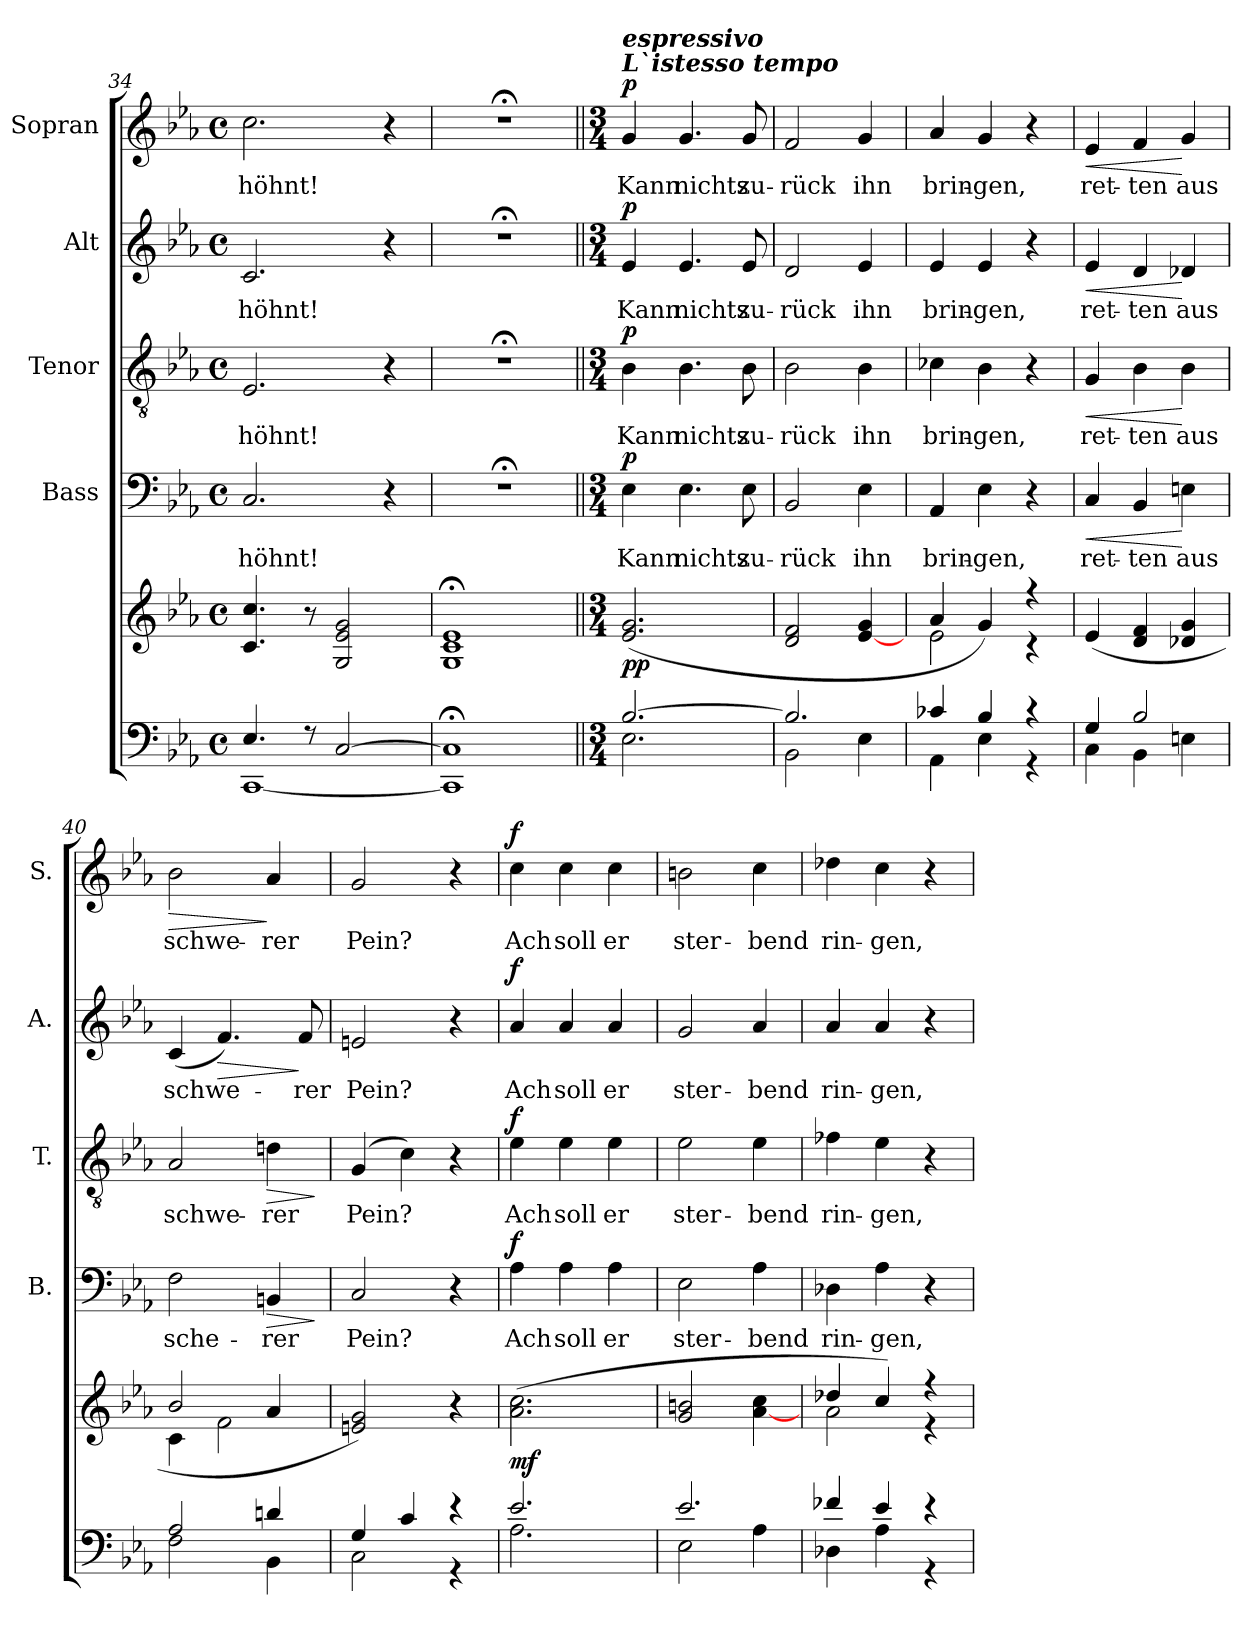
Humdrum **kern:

**kern	**kern	**dynam	**kern	**text	**dynam	**kern	**text	**dynam	**kern	**text	**dynam	**kern	**text	**dynam
*part5	*part5	*part5	*part4	*part4	*part4	*part3	*part3	*part3	*part2	*part2	*part2	*part1	*part1	*part1
*staff6	*staff5	*staff5/6	*staff4	*staff4	*staff4	*staff3	*staff3	*staff3	*staff2	*staff2	*staff2	*staff1	*staff1	*staff1
*	*	*	*I"Bass	*	*	*I"Tenor	*	*	*I"Alt	*	*	*I"Sopran	*	*
*	*	*	*I'B.	*	*	*I'T.	*	*	*I'A.	*	*	*I'S.	*	*
*clefF4	*clefG2	*	*clefF4	*	*	*clefGv2	*	*	*clefG2	*	*	*clefG2	*	*
*k[b-e-a-]	*k[b-e-a-]	*	*k[b-e-a-]	*	*	*k[b-e-a-]	*	*	*k[b-e-a-]	*	*	*k[b-e-a-]	*	*
*E-:	*E-:	*	*E-:	*	*	*E-:	*	*	*E-:	*	*	*E-:	*	*
*M4/4	*M4/4	*	*M4/4	*	*	*M4/4	*	*	*M4/4	*	*	*M4/4	*	*
*met(c)	*met(c)	*	*met(c)	*	*	*met(c)	*	*	*met(c)	*	*	*met(c)	*	*
=34	=34	=34	=34	=34	=34	=34	=34	=34	=34	=34	=34	=34	=34	=34
*^	*	*	*	*	*	*	*	*	*	*	*	*	*	*
!	!	!	!	!	!LO:LY:b	!	!	!LO:LY:b	!	!	!LO:LY:b	!	!	!LO:LY:b	!
4.E-/	[<1CC	4.c/ 4.cc/	.	2.C/	-höhnt!	.	2.E-/	-höhnt!	.	2.c/	-höhnt!	.	2.cc\	-höhnt!	.
8rF	.	8r	.	.	.	.	.	.	.	.	.	.	.	.	.
[>2C/	.	2G/ 2e-/ 2g/	.	.	.	.	.	.	.	.	.	.	.	.	.
.	.	.	.	4r	.	.	4r	.	.	4r	.	.	4r	.	.
=35	=35	=35	=35	=35	=35	=35	=35	=35	=35	=35	=35	=35	=35	=35	=35
1C;<]	1CC]	1G;< 1c;< 1e-;<	.	1r;<	.	.	1r;<	.	.	1r;<	.	.	1r;<	.	.
!!LO:LB:g=z
=36||	=36||	=36||	=36||	=36||	=36||	=36||	=36||	=36||	=36||	=36||	=36||	=36||	=36||	=36||	=36||
*M3/4	*	*M3/4	*	*M3/4	*	*	*M3/4	*	*	*M3/4	*	*	*M3/4	*	*
!	!	!	!	!	!	!	!	!	!	!	!	!	!LO:TX:a:Bi:t=L`istesso tempo	!	!
!	!	!	!	!	!	!	!	!	!	!	!	!	!LO:TX:a:Bi:t=espressivo	!	!
!	!	!	!LO:DY:b	!	!LO:LY:b	!LO:DY:a	!	!LO:LY:b	!LO:DY:a	!	!LO:LY:b	!LO:DY:a	!	!LO:LY:b	!LO:DY:a
[>2.B-/	2.E-\	(2.e-/ 2.g/	pp	4E-\	Kann	p	4B-\	Kann	p	4e-/	Kann	p	4g/	Kann	p
!	!	!	!	!	!LO:LY:b	!	!	!LO:LY:b	!	!	!LO:LY:b	!	!	!LO:LY:b	!
.	.	.	.	4.E-\	nichts	.	4.B-\	nichts	.	4.e-/	nichts	.	4.g/	nichts	.
!	!	!	!	!	!LO:LY:b	!	!	!LO:LY:b	!	!	!LO:LY:b	!	!	!LO:LY:b	!
.	.	.	.	8E-\	zu-	.	8B-\	zu-	.	8e-/	zu-	.	8g/	zu-	.
=37	=37	=37	=37	=37	=37	=37	=37	=37	=37	=37	=37	=37	=37	=37	=37
!	!	!	!	!	!LO:LY:b	!	!	!LO:LY:b	!	!	!LO:LY:b	!	!	!LO:LY:b	!
2.B-/]	2BB-\	2d/ 2f/	.	2BB-/	-rück	.	2B-\	-rück	.	2d/	-rück	.	2f/	-rück	.
!	!	!	!	!	!LO:LY:b	!	!	!LO:LY:b	!	!	!LO:LY:b	!	!	!LO:LY:b	!
.	4E-\	[4e-/ 4g/	.	4E-\	ihn	.	4B-\	ihn	.	4e-/	ihn	.	4g/	ihn	.
=38	=38	=38	=38	=38	=38	=38	=38	=38	=38	=38	=38	=38	=38	=38	=38
*	*	*^	*	*	*	*	*	*	*	*	*	*	*	*	*
!	!	!	!	!	!	!LO:LY:b	!	!	!LO:LY:b	!	!	!LO:LY:b	!	!	!LO:LY:b	!
4c-X/	4AA-\	4a-/	2e-\	.	4AA-/	brin-	.	4c-X\	brin-	.	4e-/	brin-	.	4a-/	brin-	.
!	!	!	!	!	!	!LO:LY:b	!	!	!LO:LY:b	!	!	!LO:LY:b	!	!	!LO:LY:b	!
4B-/	4E-\	4g/)	.	.	4E-\	-gen,	.	4B-\	-gen,	.	4e-/	-gen,	.	4g/	-gen,	.
4r	4r	4r	4r	.	4r	.	.	4r	.	.	4r	.	.	4r	.	.
=39	=39	=39	=39	=39	=39	=39	=39	=39	=39	=39	=39	=39	=39	=39	=39	=39
!	!	!	!	!	!	!LO:LY:b	!LO:HP:b	!	!LO:LY:b	!LO:HP:b	!	!LO:LY:b	!LO:HP:b	!	!LO:LY:b	!LO:HP:b
*	*	*v	*v	*	*	*	*	*	*	*	*	*	*	*	*	*
4G/	4C\	(4e-/	.	4C/	ret-	<	4G/	ret-	<	4e-/	ret-	<	4e-/	ret-	<
!	!	!	!	!	!LO:LY:b	!	!	!LO:LY:b	!	!	!LO:LY:b	!	!	!LO:LY:b	!
2B-/	4BB-\	4d/ 4f/	.	4BB-/	-ten	.	4B-\	-ten	.	4d/	-ten	.	4f/	-ten	.
!	!	!	!	!	!LO:LY:b	!	!	!LO:LY:b	!	!	!LO:LY:b	!	!	!LO:LY:b	!
.	4En\	4d-X/ 4g/	.	4En\	aus	[	4B-\	aus	[	4d-X/	aus	[	4g/	aus	[
=40	=40	=40	=40	=40	=40	=40	=40	=40	=40	=40	=40	=40	=40	=40	=40
*	*	*^	*	*	*	*	*	*	*	*	*	*	*	*	*
!	!	!	!	!	!	!LO:LY:b	!	!	!LO:LY:b	!	!	!LO:LY:b	!	!	!LO:LY:b	!LO:HP:b
2A-/	2F\	2b-/	4c\	.	2F\	sche-	.	2A-/	schwe-	.	(<4c/	schwe-	.	2b-\	schwe-	>
!	!	!	!	!	!	!	!	!	!	!	!	!	!LO:HP:b	!	!	!
.	.	.	2f\	.	.	.	.	.	.	.	4.f/)	.	>	.	.	.
!	!	!	!	!	!	!LO:LY:b	!LO:HP:b	!	!LO:LY:b	!LO:HP:b	!	!	!	!	!LO:LY:b	!
4dn/	4BB-\	4a-/	.	.	4BBn/	-rer	>	4dn\	-rer	>	.	.	.	4a-/	-rer	]
!	!	!	!	!	!	!	!	!	!	!	!	!LO:LY:b	!	!	!	!
.	.	.	.	.	.	.	.	.	.	.	8f/	-rer	]	.	.	.
*v	*v	*	*	*	*	*	*	*	*	*	*	*	*	*	*	*
*	*v	*v	*	*	*	*	*	*	*	*	*	*	*	*	*
.	.	.	.	.	]	.	.	]	.	.	.	.	.	.
=41	=41	=41	=41	=41	=41	=41	=41	=41	=41	=41	=41	=41	=41	=41
*^	*	*	*	*	*	*	*	*	*	*	*	*	*	*
!	!	!	!	!	!LO:LY:b	!	!	!LO:LY:b	!	!	!LO:LY:b	!	!	!LO:LY:b	!
4G/	2C\	2en/ 2g/)	.	2C/	Pein?	.	(4G/	Pein?	.	2en/	Pein?	.	2g/	Pein?	.
4c/	.	.	.	.	.	.	4c\)	.	.	.	.	.	.	.	.
4r	4r	4r	.	4r	.	.	4r	.	.	4r	.	.	4r	.	.
=42	=42	=42	=42	=42	=42	=42	=42	=42	=42	=42	=42	=42	=42	=42	=42
!	!	!	!LO:DY:b	!	!LO:LY:b	!LO:DY:a	!	!LO:LY:b	!LO:DY:a	!	!LO:LY:b	!LO:DY:a	!	!LO:LY:b	!LO:DY:a
2.e-/	2.A-\	(>2.a-\ 2.cc\	mf	4A-\	Ach	f	4e-\	Ach	f	4a-/	Ach	f	4cc\	Ach	f
!	!	!	!	!	!LO:LY:b	!	!	!LO:LY:b	!	!	!LO:LY:b	!	!	!LO:LY:b	!
.	.	.	.	4A-\	soll	.	4e-\	soll	.	4a-/	soll	.	4cc\	soll	.
!	!	!	!	!	!LO:LY:b	!	!	!LO:LY:b	!	!	!LO:LY:b	!	!	!LO:LY:b	!
.	.	.	.	4A-\	er	.	4e-\	er	.	4a-/	er	.	4cc\	er	.
!!LO:PB:g=z
=43	=43	=43	=43	=43	=43	=43	=43	=43	=43	=43	=43	=43	=43	=43	=43
!	!	!	!	!	!LO:LY:b	!	!	!LO:LY:b	!	!	!LO:LY:b	!	!	!LO:LY:b	!
2.e-/	2E-\	2g/ 2bn/	.	2E-\	ster-	.	2e-\	ster-	.	2g/	ster-	.	2bn\	ster-	.
!	!	!	!	!	!LO:LY:b	!	!	!LO:LY:b	!	!	!LO:LY:b	!	!	!LO:LY:b	!
.	4A-\	[<4a-\ 4cc\	.	4A-\	-bend	.	4e-\	-bend	.	4a-/	-bend	.	4cc\	-bend	.
=44	=44	=44	=44	=44	=44	=44	=44	=44	=44	=44	=44	=44	=44	=44	=44
*	*	*^	*	*	*	*	*	*	*	*	*	*	*	*	*
!	!	!	!	!	!	!LO:LY:b	!	!	!LO:LY:b	!	!	!LO:LY:b	!	!	!LO:LY:b	!
4f-X/	4D-X\	4dd-X/	2a-\	.	4D-X\	rin-	.	4f-X\	rin-	.	4a-/	rin-	.	4dd-X\	rin-	.
!	!	!	!	!	!	!LO:LY:b	!	!	!LO:LY:b	!	!	!LO:LY:b	!	!	!LO:LY:b	!
4e-/	4A-\	4cc/)	.	.	4A-\	-gen,	.	4e-\	-gen,	.	4a-/	-gen,	.	4cc\	-gen,	.
4r	4r	4r	4r	.	4r	.	.	4r	.	.	4r	.	.	4r	.	.
*v	*v	*	*	*	*	*	*	*	*	*	*	*	*	*	*	*
*	*v	*v	*	*	*	*	*	*	*	*	*	*	*	*	*
=	=	=	=	=	=	=	=	=	=	=	=	=	=	=
*-	*-	*-	*-	*-	*-	*-	*-	*-	*-	*-	*-	*-	*-	*-
